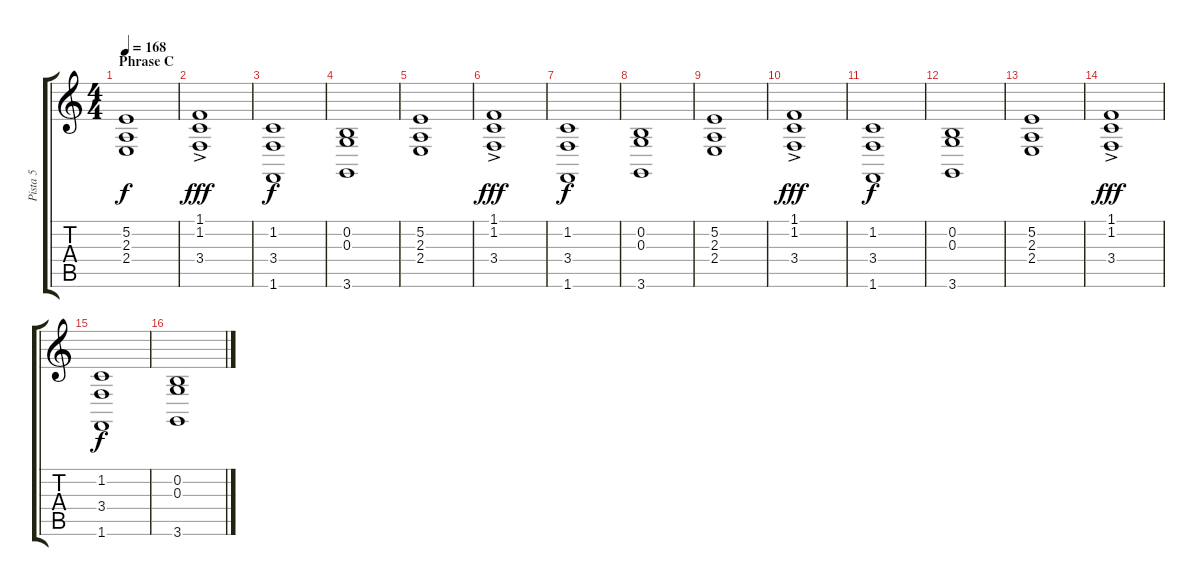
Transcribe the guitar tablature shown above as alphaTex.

\track ("Pista 5" "Pista 5") {instrument choiraahs}
\staff {score tabs}
\tuning (E4 B3 G3 D3 A2 E2) {hide}
\ts (4 4)
\section ("" "Phrase C")
\tempo 168
\clef g2
\ks c
(5.2 2.3 2.4).1{dy f} |
(1.1{ac} 1.2 3.4).1{dy fff} |
(1.2 3.4 1.6).1{dy f} |
(0.2 0.3 3.6).1 |
(5.2 2.3 2.4).1 |
(1.1{ac} 1.2 3.4).1{dy fff} |
(1.2 3.4 1.6).1{dy f} |
(0.2 0.3 3.6).1 |
(5.2 2.3 2.4).1 |
(1.1{ac} 1.2 3.4).1{dy fff} |
(1.2 3.4 1.6).1{dy f} |
(0.2 0.3 3.6).1 |
(5.2 2.3 2.4).1 |
(1.1{ac} 1.2 3.4).1{dy fff} |
(1.2 3.4 1.6).1{dy f} |
(0.2 0.3 3.6).1
